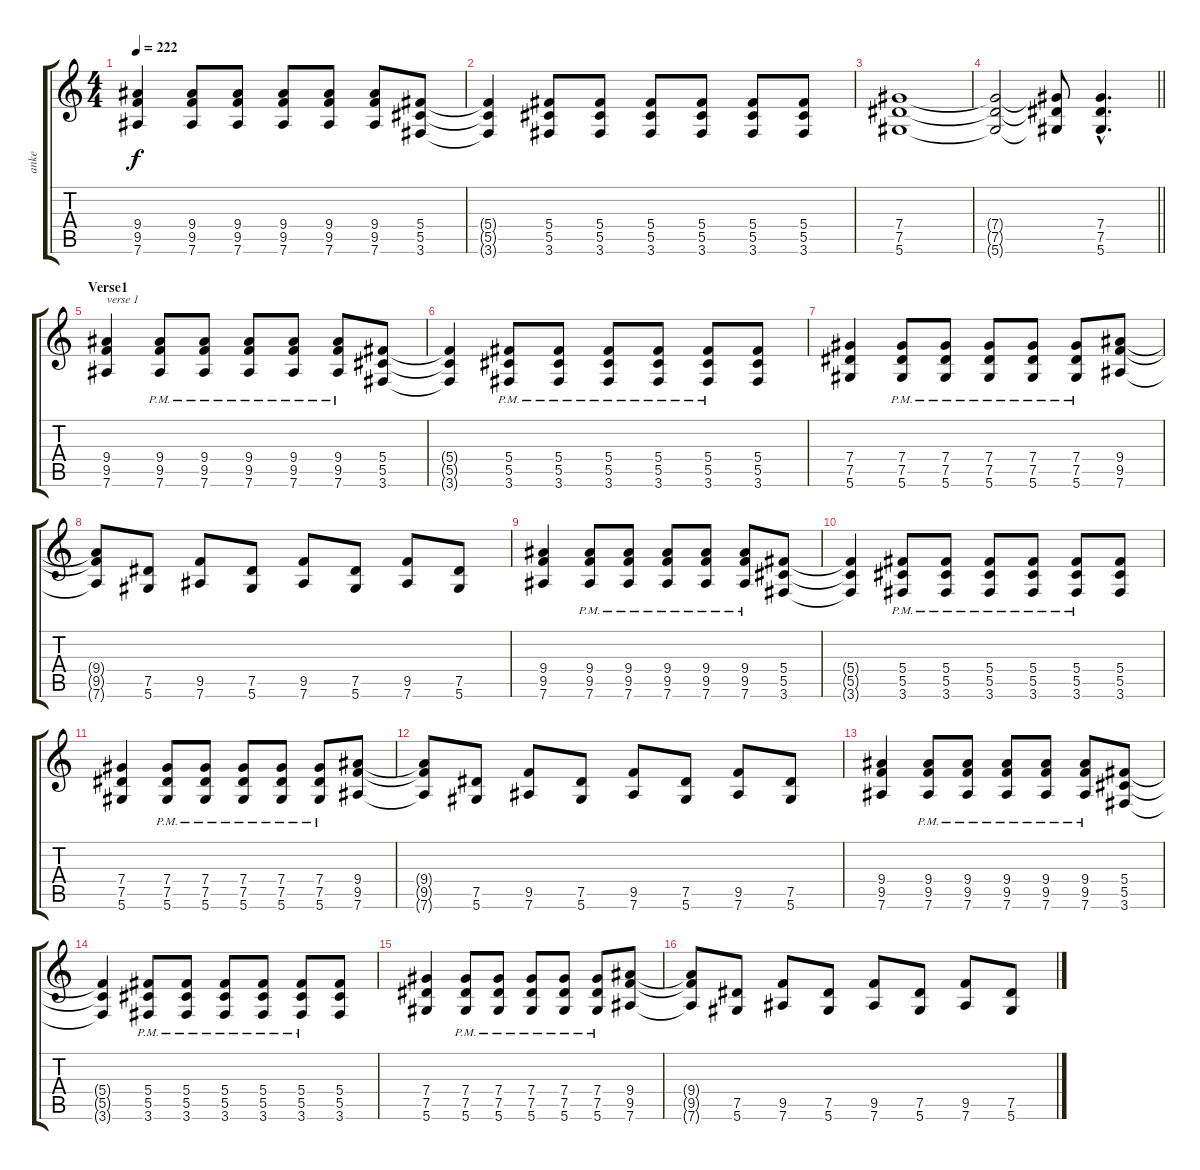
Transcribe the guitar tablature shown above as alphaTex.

\track ("ankenstein" "anke") {instrument distortionguitar}
\staff {score tabs}
\tuning (Eb4 Bb3 Gb3 Db3 Ab2 Eb2) {hide}
\ts (4 4)
\tempo 222
\clef g2
\ks c
(9.4 9.5 7.6).4{dy f} (9.4 9.5 7.6).8 (9.4 9.5 7.6).8 (9.4 9.5 7.6).8 (9.4 9.5 7.6).8 (9.4 9.5 7.6).8 (5.4 5.5 3.6).8 |
(5.4{t} 5.5{t} 3.6{t}).4 (5.4 5.5 3.6).8 (5.4 5.5 3.6).8 (5.4 5.5 3.6).8 (5.4 5.5 3.6).8 (5.4 5.5 3.6).8 (5.4 5.5 3.6).8 |
(7.4 7.5 5.6).1 |
\barLineRight lightlight
(7.4{t} 7.5{t} 5.6{t}).2 (7.4{t} 7.5{t} 5.6{t}).8 (7.4{hac} 7.5{hac} 5.6{hac}).4{d} |
\section ("" "Verse1")
(9.4 9.5 7.6).4{txt "verse 1"} (9.4{pm} 9.5{pm} 7.6{pm}).8 (9.4{pm} 9.5{pm} 7.6{pm}).8 (9.4{pm} 9.5{pm} 7.6{pm}).8 (9.4{pm} 9.5{pm} 7.6{pm}).8 (9.4{pm} 9.5{pm} 7.6{pm}).8 (5.4 5.5 3.6).8 |
(5.4{t} 5.5{t} 3.6{t}).4 (5.4{pm} 5.5{pm} 3.6{pm}).8 (5.4{pm} 5.5{pm} 3.6{pm}).8 (5.4{pm} 5.5{pm} 3.6{pm}).8 (5.4{pm} 5.5{pm} 3.6{pm}).8 (5.4{pm} 5.5{pm} 3.6{pm}).8 (5.4 5.5 3.6).8 |
(7.4 7.5 5.6).4 (7.4{pm} 7.5{pm} 5.6{pm}).8 (7.4{pm} 7.5{pm} 5.6{pm}).8 (7.4{pm} 7.5{pm} 5.6{pm}).8 (7.4{pm} 7.5{pm} 5.6{pm}).8 (7.4{pm} 7.5{pm} 5.6{pm}).8 (9.4 9.5 7.6).8 |
(9.4{t} 9.5{t} 7.6{t}).8 (7.5 5.6).8 (9.5 7.6).8 (7.5 5.6).8 (9.5 7.6).8 (7.5 5.6).8 (9.5 7.6).8 (7.5 5.6).8 |
(9.4 9.5 7.6).4 (9.4{pm} 9.5{pm} 7.6{pm}).8 (9.4{pm} 9.5{pm} 7.6{pm}).8 (9.4{pm} 9.5{pm} 7.6{pm}).8 (9.4{pm} 9.5{pm} 7.6{pm}).8 (9.4{pm} 9.5{pm} 7.6{pm}).8 (5.4 5.5 3.6).8 |
(5.4{t} 5.5{t} 3.6{t}).4 (5.4{pm} 5.5{pm} 3.6{pm}).8 (5.4{pm} 5.5{pm} 3.6{pm}).8 (5.4{pm} 5.5{pm} 3.6{pm}).8 (5.4{pm} 5.5{pm} 3.6{pm}).8 (5.4{pm} 5.5{pm} 3.6{pm}).8 (5.4 5.5 3.6).8 |
(7.4 7.5 5.6).4 (7.4{pm} 7.5{pm} 5.6{pm}).8 (7.4{pm} 7.5{pm} 5.6{pm}).8 (7.4{pm} 7.5{pm} 5.6{pm}).8 (7.4{pm} 7.5{pm} 5.6{pm}).8 (7.4{pm} 7.5{pm} 5.6{pm}).8 (9.4 9.5 7.6).8 |
(9.4{t} 9.5{t} 7.6{t}).8 (7.5 5.6).8 (9.5 7.6).8 (7.5 5.6).8 (9.5 7.6).8 (7.5 5.6).8 (9.5 7.6).8 (7.5 5.6).8 |
(9.4 9.5 7.6).4 (9.4{pm} 9.5{pm} 7.6{pm}).8 (9.4{pm} 9.5{pm} 7.6{pm}).8 (9.4{pm} 9.5{pm} 7.6{pm}).8 (9.4{pm} 9.5{pm} 7.6{pm}).8 (9.4{pm} 9.5{pm} 7.6{pm}).8 (5.4 5.5 3.6).8 |
(5.4{t} 5.5{t} 3.6{t}).4 (5.4{pm} 5.5{pm} 3.6{pm}).8 (5.4{pm} 5.5{pm} 3.6{pm}).8 (5.4{pm} 5.5{pm} 3.6{pm}).8 (5.4{pm} 5.5{pm} 3.6{pm}).8 (5.4{pm} 5.5{pm} 3.6{pm}).8 (5.4 5.5 3.6).8 |
(7.4 7.5 5.6).4 (7.4{pm} 7.5{pm} 5.6{pm}).8 (7.4{pm} 7.5{pm} 5.6{pm}).8 (7.4{pm} 7.5{pm} 5.6{pm}).8 (7.4{pm} 7.5{pm} 5.6{pm}).8 (7.4{pm} 7.5{pm} 5.6{pm}).8 (9.4 9.5 7.6).8 |
(9.4{t} 9.5{t} 7.6{t}).8 (7.5 5.6).8 (9.5 7.6).8 (7.5 5.6).8 (9.5 7.6).8 (7.5 5.6).8 (9.5 7.6).8 (7.5 5.6).8
